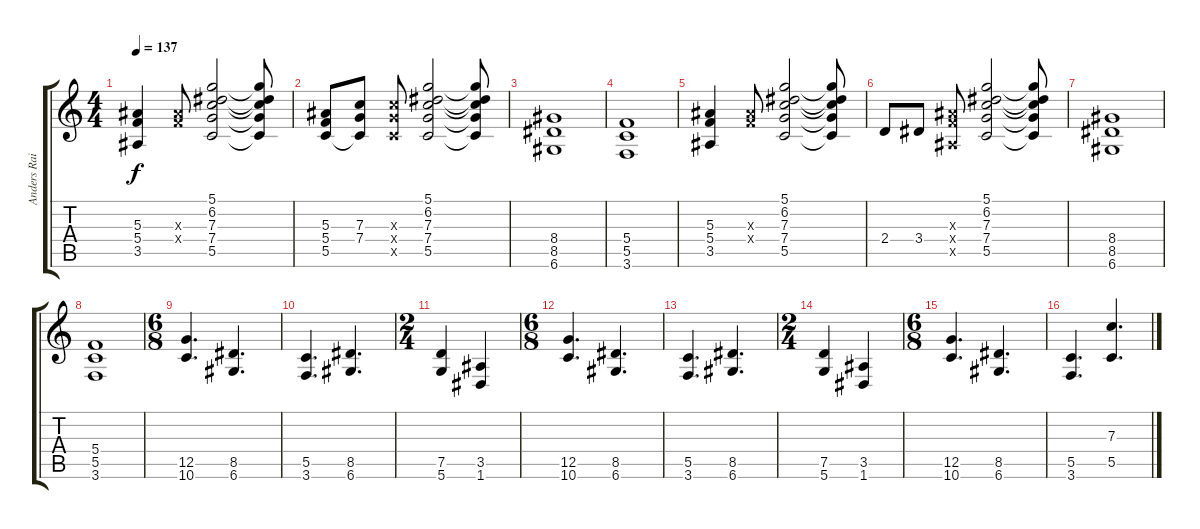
\track ("Anders Rain" "Anders Rai") {instrument overdrivenguitar}
\staff {score tabs}
\tuning (D4 A3 F3 C3 G2 D2) {hide}
\ts (4 4)
\tempo 137
\clef g2
\ks c
(5.3 5.4 3.5).4{dy f} (5.3{x} 5.4{x}).8 (5.1 6.2 7.3 7.4 5.5).2 (5.1{t} 6.2{t} 7.3{t} 7.4{t} 5.5{t}).8 |
(5.3 5.4 5.5).8 (7.3 7.4 5.5{t}).8 (7.3{x} 7.4{x} 5.5{x}).8 (5.1 6.2 7.3 7.4 5.5).2 (5.1{t} 6.2{t} 7.3{t} 7.4{t} 5.5{t}).8 |
(8.4 8.5 6.6).1 |
(5.4 5.5 3.6).1 |
(5.3 5.4 3.5).4 (5.3{x} 5.4{x}).8 (5.1 6.2 7.3 7.4 5.5).2 (5.1{t} 6.2{t} 7.3{t} 7.4{t} 5.5{t}).8 |
2.4.8 3.4.8 (5.3{x} 5.4{x} 3.5{x}).8 (5.1 6.2 7.3 7.4 5.5).2 (5.1{t} 6.2{t} 7.3{t} 7.4{t} 5.5{t}).8 |
(8.4 8.5 6.6).1 |
(5.4 5.5 3.6).1 |
\ts (6 8)
(12.5 10.6).4{d} (8.5 6.6).4{d} |
(5.5 3.6).4{d} (8.5 6.6).4{d} |
\ts (2 4)
(7.5 5.6).4 (3.5 1.6).4 |
\ts (6 8)
(12.5 10.6).4{d} (8.5 6.6).4{d} |
(5.5 3.6).4{d} (8.5 6.6).4{d} |
\ts (2 4)
(7.5 5.6).4 (3.5 1.6).4 |
\ts (6 8)
(12.5 10.6).4{d} (8.5 6.6).4{d} |
(5.5 3.6).4{d} (7.3 5.5).4{d}
